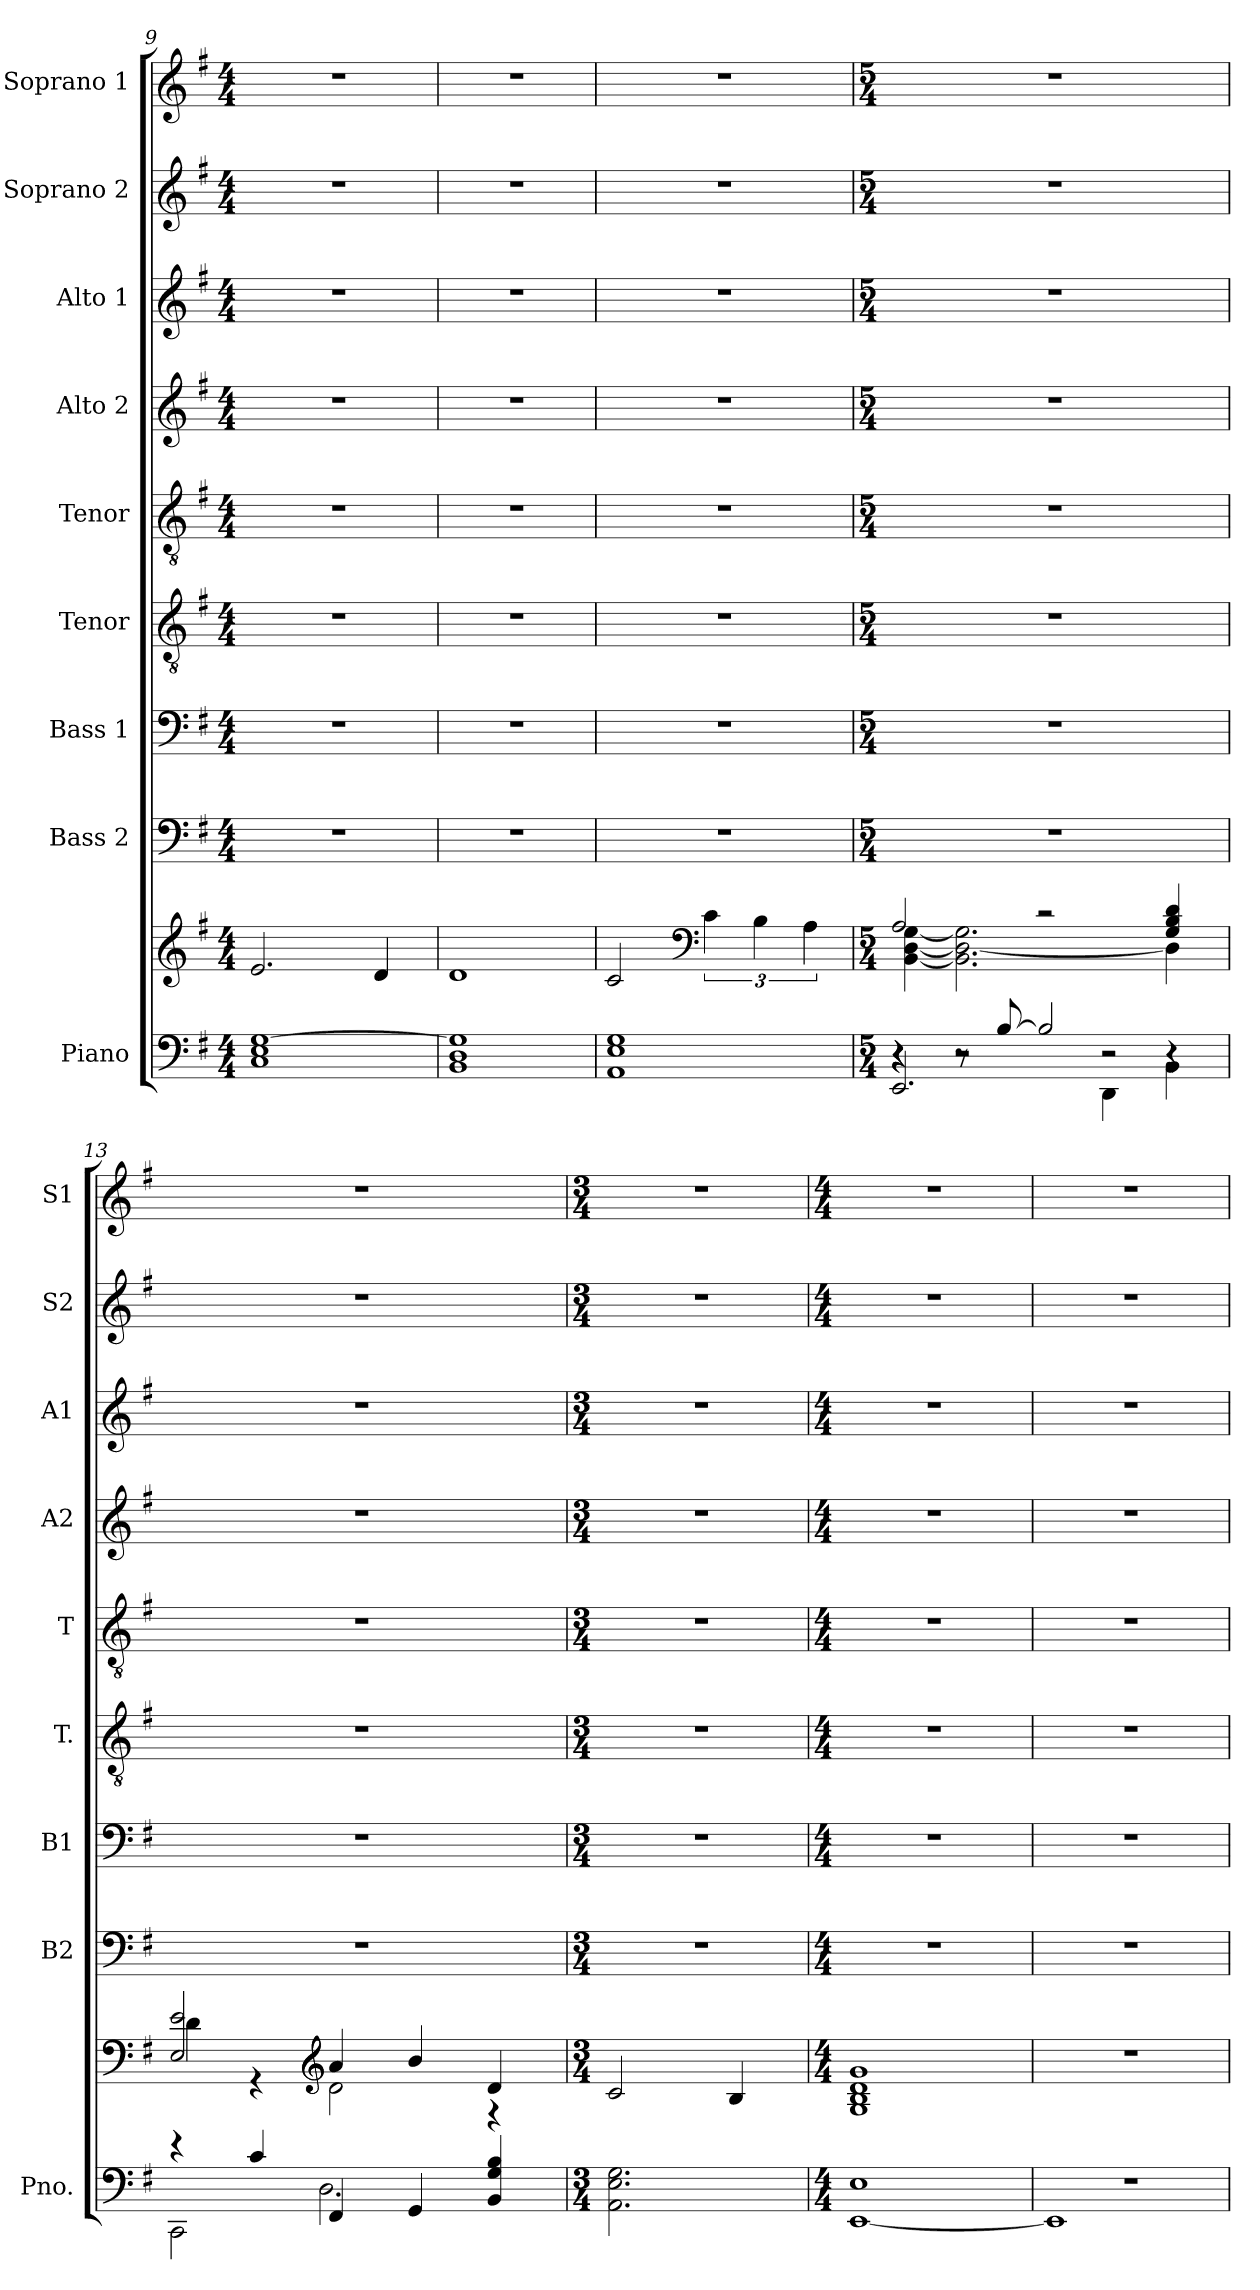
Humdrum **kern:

**kern	**kern	**kern	**kern	**kern	**kern	**kern	**kern	**kern	**kern
*part9	*part9	*part8	*part7	*part6	*part5	*part4	*part3	*part2	*part1
*staff10	*staff9	*staff8	*staff7	*staff6	*staff5	*staff4	*staff3	*staff2	*staff1
*I"Piano	*	*I"Bass 2	*I"Bass 1	*I"Tenor	*I"Tenor	*I"Alto 2	*I"Alto 1	*I"Soprano 2	*I"Soprano 1
*I'Pno.	*	*I'B2	*I'B1	*I'T.	*I'T	*I'A2	*I'A1	*I'S2	*I'S1
*clefF4	*clefG2	*clefF4	*clefF4	*clefGv2	*clefGv2	*clefG2	*clefG2	*clefG2	*clefG2
*k[f#]	*k[f#]	*k[f#]	*k[f#]	*k[f#]	*k[f#]	*k[f#]	*k[f#]	*k[f#]	*k[f#]
*M4/4	*M4/4	*M4/4	*M4/4	*M4/4	*M4/4	*M4/4	*M4/4	*M4/4	*M4/4
=9	=9	=9	=9	=9	=9	=9	=9	=9	=9
*^	*	*	*	*	*	*	*	*	*
[1G	1C 1E	2.e/	1r	1r	1r	1r	1r	1r	1r	1r
.	.	4d/	.	.	.	.	.	.	.	.
*v	*v	*	*	*	*	*	*	*	*	*
=10	=10	=10	=10	=10	=10	=10	=10	=10	=10
1BB 1D 1G]	1d	1r	1r	1r	1r	1r	1r	1r	1r
=11	=11	=11	=11	=11	=11	=11	=11	=11	=11
1AA 1E 1G	2c/	1r	1r	1r	1r	1r	1r	1r	1r
*	*clefF4	*	*	*	*	*	*	*	*
.	6c\	.	.	.	.	.	.	.	.
.	6B\	.	.	.	.	.	.	.	.
.	6A\	.	.	.	.	.	.	.	.
=12	=12	=12	=12	=12	=12	=12	=12	=12	=12
*M5/4	*M5/4	*M5/4	*M5/4	*M5/4	*M5/4	*M5/4	*M5/4	*M5/4	*M5/4
*^	*^	*	*	*	*	*	*	*	*
*	*^	*	*	*	*	*	*	*	*	*	*
4r	4r	2.EE/	2A/	[4BB\ [4D\ [4G\	4%5r	4%5r	4%5r	4%5r	4%5r	4%5r	4%5r	4%5r
8r	2r	.	.	2.BB\] 2.D\_ 2.G\]	.	.	.	.	.	.	.	.
[8B/	.	.	.	.	.	.	.	.	.	.	.	.
2B/]	.	.	2r	.	.	.	.	.	.	.	.	.
.	4DD\	2r	.	.	.	.	.	.	.	.	.	.
4r	4BB\	.	4G/ 4B/ 4d/	4D\]	.	.	.	.	.	.	.	.
*	*v	*v	*	*	*	*	*	*	*	*	*	*
=13	=13	=13	=13	=13	=13	=13	=13	=13	=13	=13	=13
4r	2CC\	2E/ 2e/	4d\	4%5r	4%5r	4%5r	4%5r	4%5r	4%5r	4%5r	4%5r
4c/	.	.	4r	.	.	.	.	.	.	.	.
*	*	*clefG2	*	*	*	*	*	*	*	*	*
4FF#/	2.D\	4a/	2d\	.	.	.	.	.	.	.	.
4GG/	.	4b/	.	.	.	.	.	.	.	.	.
4BB/ 4G/ 4B/	.	4d/	4r	.	.	.	.	.	.	.	.
*v	*v	*	*	*	*	*	*	*	*	*	*
*	*v	*v	*	*	*	*	*	*	*	*
=14	=14	=14	=14	=14	=14	=14	=14	=14	=14
*M3/4	*M3/4	*M3/4	*M3/4	*M3/4	*M3/4	*M3/4	*M3/4	*M3/4	*M3/4
2.AA\ 2.E\ 2.G\	2c/	2.r	2.r	2.r	2.r	2.r	2.r	2.r	2.r
.	4B/	.	.	.	.	.	.	.	.
=15	=15	=15	=15	=15	=15	=15	=15	=15	=15
*M4/4	*M4/4	*M4/4	*M4/4	*M4/4	*M4/4	*M4/4	*M4/4	*M4/4	*M4/4
*^	*	*	*	*	*	*	*	*	*
1E	[1EE	1G 1B 1d 1g	1r	1r	1r	1r	1r	1r	1r	1r
=16	=16	=16	=16	=16	=16	=16	=16	=16	=16	=16
1r	1EE]	1r	1r	1r	1r	1r	1r	1r	1r	1r
*v	*v	*	*	*	*	*	*	*	*	*
=	=	=	=	=	=	=	=	=	=
*-	*-	*-	*-	*-	*-	*-	*-	*-	*-
